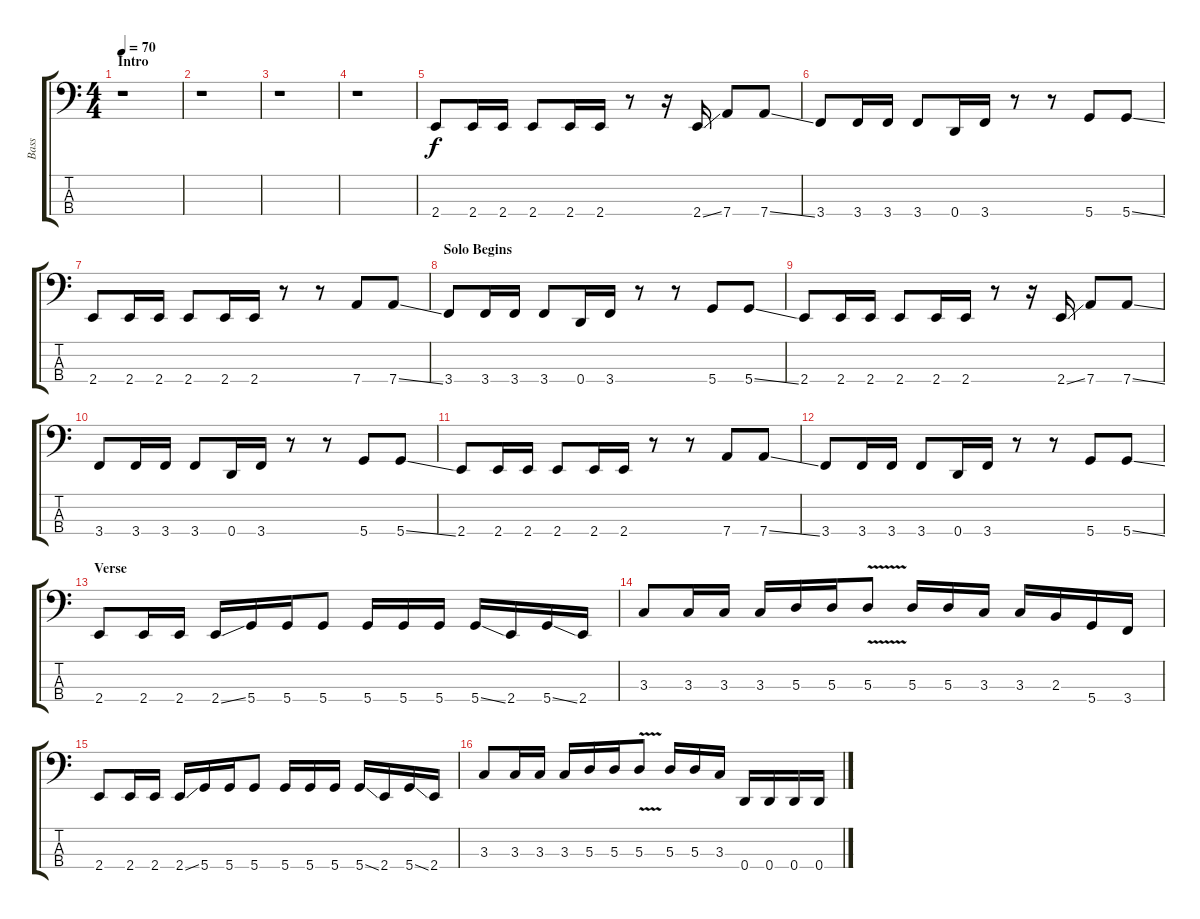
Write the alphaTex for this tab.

\track ("Bass" "Bass") {instrument electricbassfinger}
\staff {score tabs}
\tuning (G2 D2 A1 D1) {hide}
\ts (4 4)
\section ("" "Intro")
\tempo 70
\clef f4
\ks c
r.1{dy f instrument electricbassfinger} |
r.1 |
r.1 |
r.1 |
2.4.8 2.4.16 2.4.16 2.4.8 2.4.16 2.4.16 r.8 r.16 2.4{ss}.16 7.4.8 7.4{ss}.8 |
3.4.8 3.4.16 3.4.16 3.4.8 0.4.16 3.4.16 r.8 r.8 5.4.8 5.4{ss}.8 |
2.4.8 2.4.16 2.4.16 2.4.8 2.4.16 2.4.16 r.8 r.8 7.4.8 7.4{ss}.8 |
\section ("" "Solo Begins")
3.4.8 3.4.16 3.4.16 3.4.8 0.4.16 3.4.16 r.8 r.8 5.4.8 5.4{ss}.8 |
2.4.8 2.4.16 2.4.16 2.4.8 2.4.16 2.4.16 r.8 r.16 2.4{ss}.16 7.4.8 7.4{ss}.8 |
3.4.8 3.4.16 3.4.16 3.4.8 0.4.16 3.4.16 r.8 r.8 5.4.8 5.4{ss}.8 |
2.4.8 2.4.16 2.4.16 2.4.8 2.4.16 2.4.16 r.8 r.8 7.4.8 7.4{ss}.8 |
3.4.8 3.4.16 3.4.16 3.4.8 0.4.16 3.4.16 r.8 r.8 5.4.8 5.4{ss}.8 |
\section ("" "Verse")
2.4.8 2.4.16 2.4.16 2.4{ss}.16 5.4.16 5.4.16 5.4.8 5.4.16 5.4.16 5.4.16 5.4{ss}.16 2.4.16 5.4{ss}.16 2.4.16 |
3.3.8 3.3.16 3.3.16 3.3.16 5.3.16 5.3.16 5.3{v}.8 5.3.16 5.3.16 3.3.16 3.3.16 2.3.16 5.4.16 3.4.16 |
2.4.8 2.4.16 2.4.16 2.4{ss}.16 5.4.16 5.4.16 5.4.8 5.4.16 5.4.16 5.4.16 5.4{ss}.16 2.4.16 5.4{ss}.16 2.4.16 |
3.3.8 3.3.16 3.3.16 3.3.16 5.3.16 5.3.16 5.3{v}.8 5.3.16 5.3.16 3.3.16 0.4.16 0.4.16 0.4.16 0.4.16
